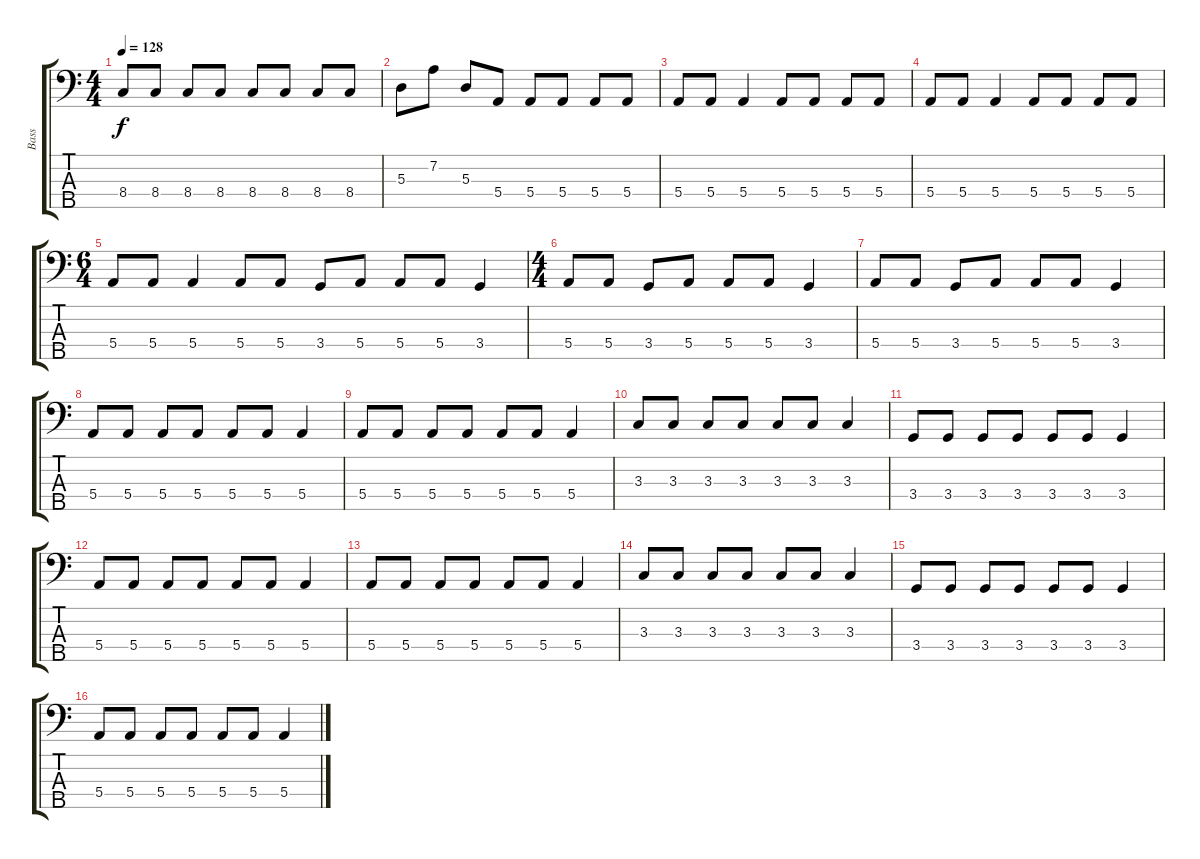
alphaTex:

\track ("Bass" "Bass") {instrument electricbassfinger}
\staff {score tabs}
\tuning (G2 D2 A1 E1 B0) {hide}
\ts (4 4)
\tempo 128
\clef f4
\ks c
8.4.8{dy f} 8.4.8 8.4.8 8.4.8 8.4.8 8.4.8 8.4.8 8.4.8 |
5.3.8 7.2.8 5.3.8 5.4.8 5.4.8 5.4.8 5.4.8 5.4.8 |
5.4.8 5.4.8 5.4.4 5.4.8 5.4.8 5.4.8 5.4.8 |
5.4.8 5.4.8 5.4.4 5.4.8 5.4.8 5.4.8 5.4.8 |
\ts (6 4)
5.4.8 5.4.8 5.4.4 5.4.8 5.4.8 3.4.8 5.4.8 5.4.8 5.4.8 3.4.4 |
\ts (4 4)
5.4.8 5.4.8 3.4.8 5.4.8 5.4.8 5.4.8 3.4.4 |
5.4.8 5.4.8 3.4.8 5.4.8 5.4.8 5.4.8 3.4.4 |
5.4.8 5.4.8 5.4.8 5.4.8 5.4.8 5.4.8 5.4.4 |
5.4.8 5.4.8 5.4.8 5.4.8 5.4.8 5.4.8 5.4.4 |
3.3.8 3.3.8 3.3.8 3.3.8 3.3.8 3.3.8 3.3.4 |
3.4.8 3.4.8 3.4.8 3.4.8 3.4.8 3.4.8 3.4.4 |
5.4.8 5.4.8 5.4.8 5.4.8 5.4.8 5.4.8 5.4.4 |
5.4.8 5.4.8 5.4.8 5.4.8 5.4.8 5.4.8 5.4.4 |
3.3.8 3.3.8 3.3.8 3.3.8 3.3.8 3.3.8 3.3.4 |
3.4.8 3.4.8 3.4.8 3.4.8 3.4.8 3.4.8 3.4.4 |
5.4.8 5.4.8 5.4.8 5.4.8 5.4.8 5.4.8 5.4.4
